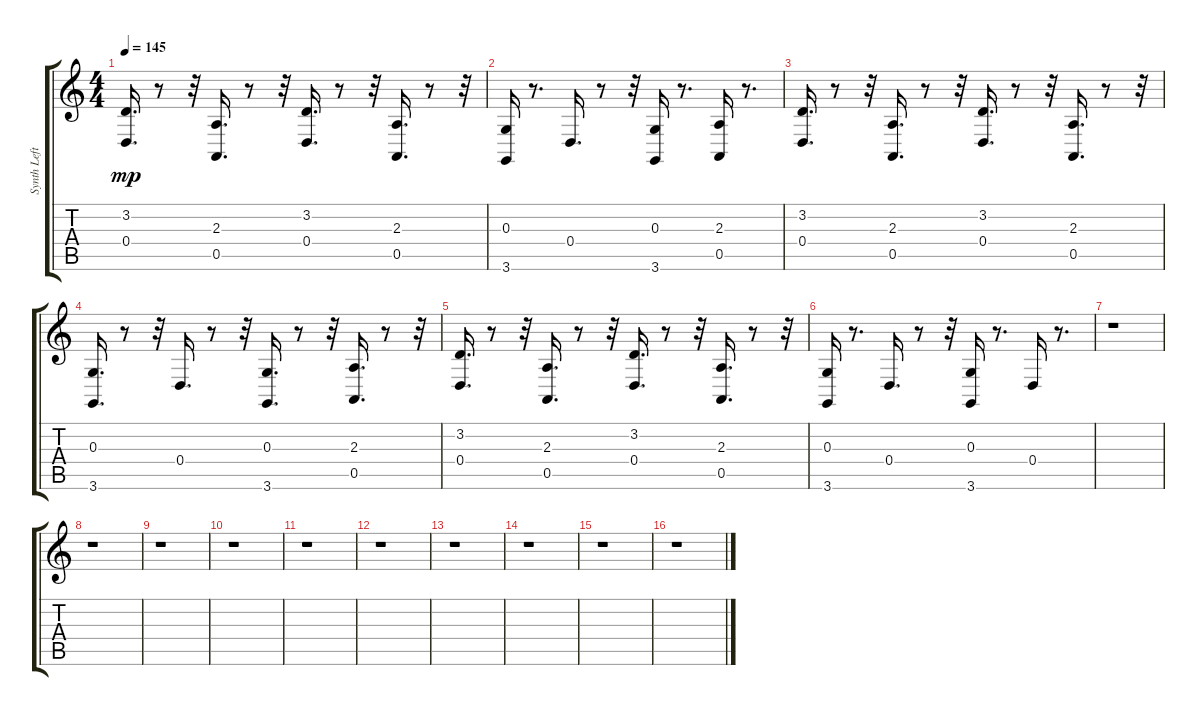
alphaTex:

\track ("Synth Left" "Synth Left") {instrument lead2sawtooth}
\staff {score tabs}
\tuning (E4 B3 G3 D3 A2 E2) {hide}
\ts (4 4)
\tempo 145
\clef g2
\ks c
(3.2 0.4).16{d dy mp} r.8 r.32 (2.3 0.5).16{d} r.8 r.32 (3.2 0.4).16{d} r.8 r.32 (2.3 0.5).16{d} r.8 r.32 |
(0.3 3.6).16 r.8{d} 0.4.16{d} r.8 r.32 (0.3 3.6).16 r.8{d} (2.3 0.5).16 r.8{d} |
(3.2 0.4).16{d} r.8 r.32 (2.3 0.5).16{d} r.8 r.32 (3.2 0.4).16{d} r.8 r.32 (2.3 0.5).16{d} r.8 r.32 |
(0.3 3.6).16{d} r.8 r.32 0.4.16{d} r.8 r.32 (0.3 3.6).16{d} r.8 r.32 (2.3 0.5).16{d} r.8 r.32 |
(3.2 0.4).16{d} r.8 r.32 (2.3 0.5).16{d} r.8 r.32 (3.2 0.4).16{d} r.8 r.32 (2.3 0.5).16{d} r.8 r.32 |
(0.3 3.6).16 r.8{d} 0.4.16{d} r.8 r.32 (0.3 3.6).16 r.8{d} 0.4.16 r.8{d} |
r.1 |
r.1 |
r.1 |
r.1 |
r.1 |
r.1 |
r.1 |
r.1 |
r.1 |
r.1
